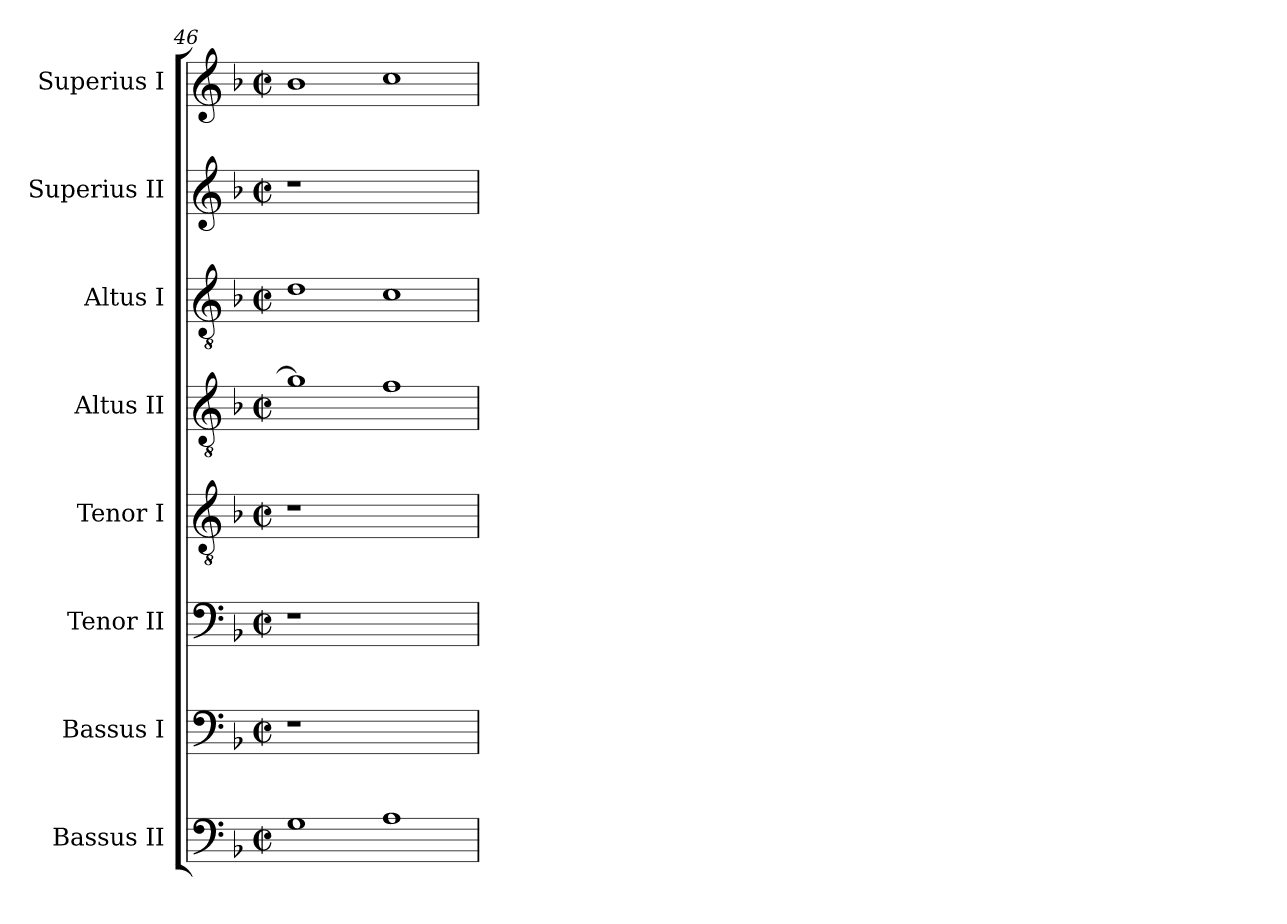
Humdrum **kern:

**kern	**kern	**kern	**kern	**kern	**kern	**kern	**kern
*part8	*part7	*part6	*part5	*part4	*part3	*part2	*part1
*staff8	*staff7	*staff6	*staff5	*staff4	*staff3	*staff2	*staff1
*I"Bassus II	*I"Bassus I	*I"Tenor II	*I"Tenor I	*I"Altus II	*I"Altus I	*I"Superius II	*I"Superius I
*I'B. II	*I'B. I	*I'T. II	*I'T. I	*I'A. II	*I'A. I	*I'S. II	*I'S. I
*clefF4	*clefF4	*clefF4	*clefGv2	*clefGv2	*clefGv2	*clefG2	*clefG2
*	*	*	*ITrd7c12	*ITrd7c12	*ITrd7c12	*	*
*k[b-]	*k[b-]	*k[b-]	*k[b-]	*k[b-]	*k[b-]	*k[b-]	*k[b-]
*F:	*F:	*F:	*F:	*F:	*F:	*F:	*F:
*M2/2	*M2/2	*M2/2	*M2/2	*M2/2	*M2/2	*M2/2	*M2/2
*met(c|)	*met(c|)	*met(c|)	*met(c|)	*met(c|)	*met(c|)	*met(c|)	*met(c|)
=46	=46	=46	=46	=46	=46	=46	=46
!	!LO:N:vis=1	!LO:N:vis=1	!LO:N:vis=1	!	!	!LO:N:vis=1	!
1Gi	1r	1r	1r	1Gi]	1Di	1r	1b-i
1Ai	1ryy	1ryy	1ryy	1Fi	1Ci	1ryy	1cci
=	=	=	=	=	=	=	=
*-	*-	*-	*-	*-	*-	*-	*-
